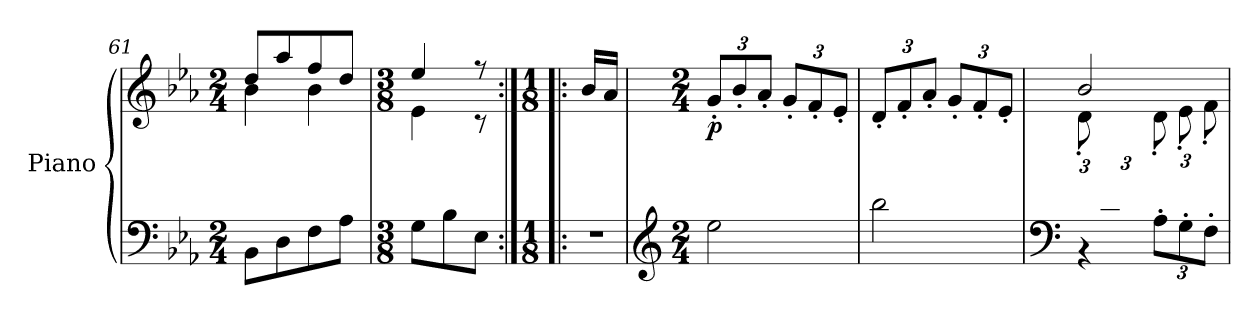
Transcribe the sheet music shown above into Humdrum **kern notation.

**kern	**kern	**dynam
*part1	*part1	*part1
*staff2	*staff1	*staff1/2
*I"Piano	*	*
*I'Pno	*	*
!!LO:LB:g=z
*clefF4	*clefG2	*
*k[b-e-a-]	*k[b-e-a-]	*
*M2/4	*M2/4	*
=61	=61	=61
*	*^	*
8BB-\L	8dd/L	4b-\	.
8D\	8aa-/	.	.
8F\	8ff/	4b-\	.
8A-\J	8dd/J	.	.
=62	=62	=62	=62
*M3/8	*M3/8	*	*
8G\L	4ee-/	4e-\	.
8B-\	.	.	.
8E-\J	8r	8r	.
*	*v	*v	*
=63:|!|:	=63:|!|:	=63:|!|:
*M1/8	*M1/8	*
8r	16b-/LL	.
.	16a-/JJ	.
=64	=64	=64
*clefG2	*	*
*M2/4	*M2/4	*
*	*Xbrackettup	*
!	!	!LO:DY:b
2ee-\	12g'/L	p
.	12b-'/	.
.	12a-'/J	.
.	12g'/L	.
.	12f'/	.
.	12e-'/J	.
=65	=65	=65
2bb-\	12d'/L	.
.	12f'/	.
.	12a-'/J	.
.	12g'/L	.
.	12f'/	.
.	12e-'/J	.
=66	=66	=66
*clefF4	*	*
*^	*^	*
12ryy	4r	2b-/	12d'\L	.
12c'/	.	.	6ryy	.
12B-'/J	.	.	.	.
*	*Xbrackettup	*	*	*
4ryy	12A-'\L	.	12d'\L	.
.	12G'\	.	12e-'\	.
.	12F'\J	.	12f'\J	.
*v	*v	*	*	*
*	*v	*v	*
=	=	=
*-	*-	*-
